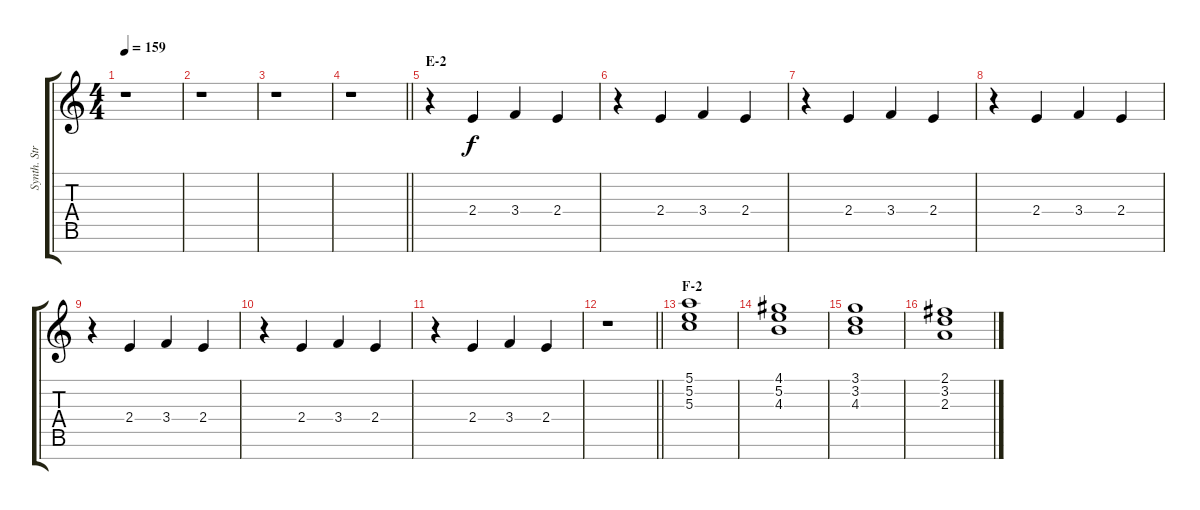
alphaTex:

\track ("Synth. Strings" "Synth. Str") {instrument stringensemble1}
\staff {score tabs}
\tuning (E5 B4 G4 D4 A3 E3 B2) {hide}
\ts (4 4)
\tempo 159
\clef g2
\ks c
r.1{dy f} |
r.1 |
r.1 |
\barLineRight lightlight
r.1 |
\section ("" "E-2")
r.4 2.4.4 3.4.4 2.4.4 |
r.4 2.4.4 3.4.4 2.4.4 |
r.4 2.4.4 3.4.4 2.4.4 |
r.4 2.4.4 3.4.4 2.4.4 |
r.4 2.4.4 3.4.4 2.4.4 |
r.4 2.4.4 3.4.4 2.4.4 |
r.4 2.4.4 3.4.4 2.4.4 |
\barLineRight lightlight
r.1 |
\section ("" "F-2")
(5.1 5.2 5.3).1 |
(4.1 5.2 4.3).1 |
(3.1 3.2 4.3).1 |
(2.1 3.2 2.3).1
